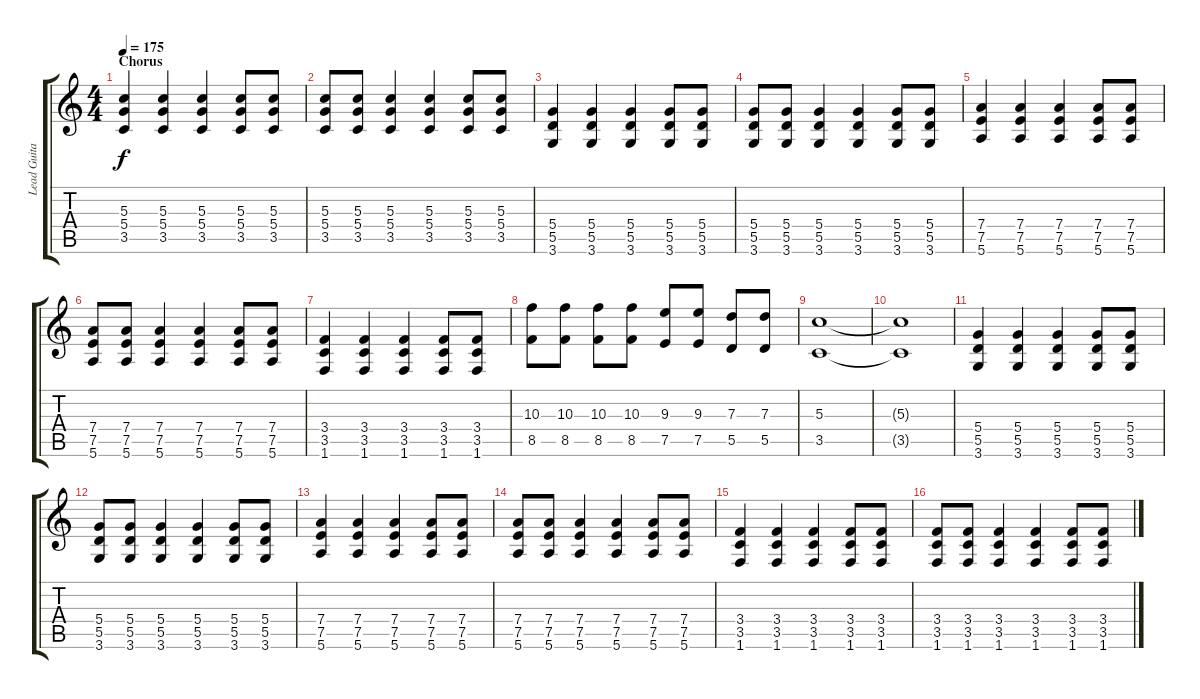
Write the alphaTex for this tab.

\track ("Lead Guitar" "Lead Guita") {instrument distortionguitar}
\staff {score tabs}
\tuning (E4 B3 G3 D3 A2 E2) {hide}
\ts (4 4)
\section ("" "Chorus")
\tempo 175
\clef g2
\ks c
(5.3 5.4 3.5).4{dy f} (5.3 5.4 3.5).4 (5.3 5.4 3.5).4 (5.3 5.4 3.5).8 (5.3 5.4 3.5).8 |
(5.3 5.4 3.5).8 (5.3 5.4 3.5).8 (5.3 5.4 3.5).4 (5.3 5.4 3.5).4 (5.3 5.4 3.5).8 (5.3 5.4 3.5).8 |
(5.4 5.5 3.6).4 (5.4 5.5 3.6).4 (5.4 5.5 3.6).4 (5.4 5.5 3.6).8 (5.4 5.5 3.6).8 |
(5.4 5.5 3.6).8 (5.4 5.5 3.6).8 (5.4 5.5 3.6).4 (5.4 5.5 3.6).4 (5.4 5.5 3.6).8 (5.4 5.5 3.6).8 |
(7.4 7.5 5.6).4 (7.4 7.5 5.6).4 (7.4 7.5 5.6).4 (7.4 7.5 5.6).8 (7.4 7.5 5.6).8 |
(7.4 7.5 5.6).8 (7.4 7.5 5.6).8 (7.4 7.5 5.6).4 (7.4 7.5 5.6).4 (7.4 7.5 5.6).8 (7.4 7.5 5.6).8 |
(3.4 3.5 1.6).4 (3.4 3.5 1.6).4 (3.4 3.5 1.6).4 (3.4 3.5 1.6).8 (3.4 3.5 1.6).8 |
(10.3 8.5).8 (10.3 8.5).8 (10.3 8.5).8 (10.3 8.5).8 (9.3 7.5).8 (9.3 7.5).8 (7.3 5.5).8 (7.3 5.5).8 |
(5.3 3.5).1 |
(5.3{t} 3.5{t}).1 |
(5.4 5.5 3.6).4 (5.4 5.5 3.6).4 (5.4 5.5 3.6).4 (5.4 5.5 3.6).8 (5.4 5.5 3.6).8 |
(5.4 5.5 3.6).8 (5.4 5.5 3.6).8 (5.4 5.5 3.6).4 (5.4 5.5 3.6).4 (5.4 5.5 3.6).8 (5.4 5.5 3.6).8 |
(7.4 7.5 5.6).4 (7.4 7.5 5.6).4 (7.4 7.5 5.6).4 (7.4 7.5 5.6).8 (7.4 7.5 5.6).8 |
(7.4 7.5 5.6).8 (7.4 7.5 5.6).8 (7.4 7.5 5.6).4 (7.4 7.5 5.6).4 (7.4 7.5 5.6).8 (7.4 7.5 5.6).8 |
(3.4 3.5 1.6).4 (3.4 3.5 1.6).4 (3.4 3.5 1.6).4 (3.4 3.5 1.6).8 (3.4 3.5 1.6).8 |
(3.4 3.5 1.6).8 (3.4 3.5 1.6).8 (3.4 3.5 1.6).4 (3.4 3.5 1.6).4 (3.4 3.5 1.6).8 (3.4 3.5 1.6).8
